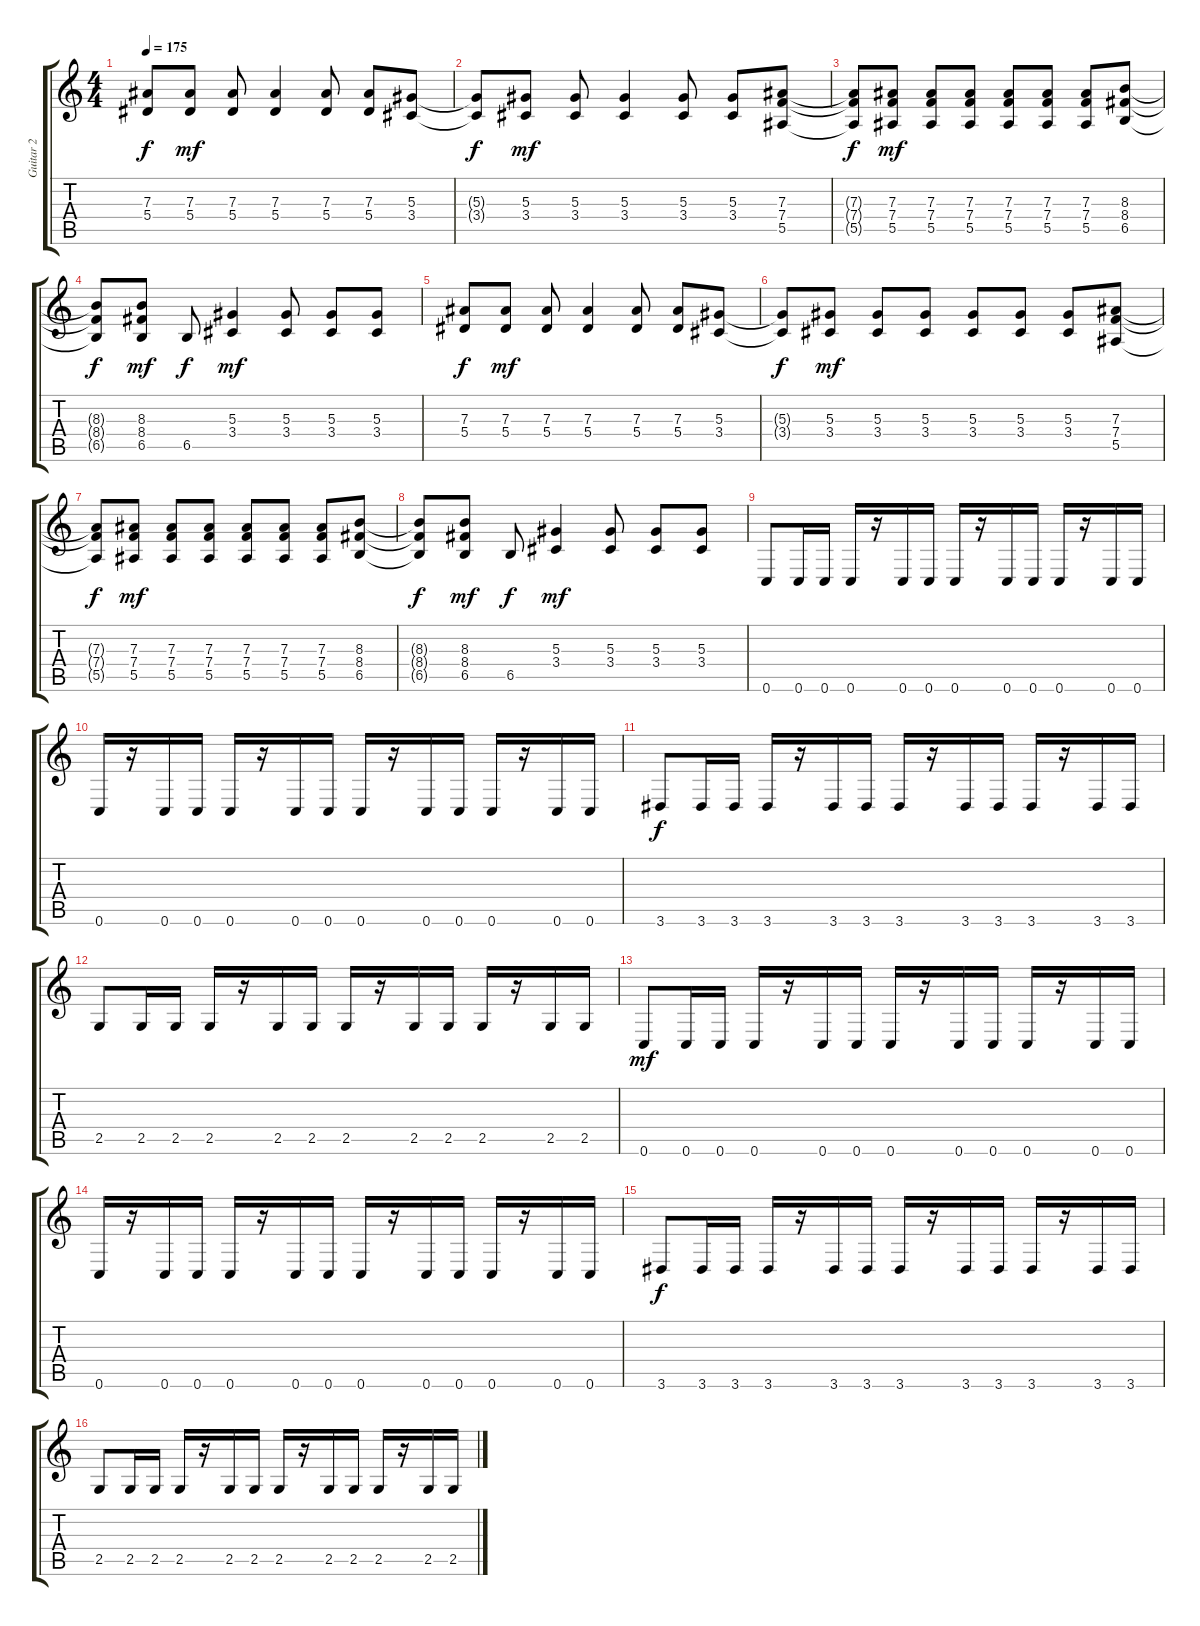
\track ("Guitar 2" "Guitar 2") {instrument distortionguitar}
\staff {score tabs}
\tuning (C4 G3 Eb3 Bb2 F2 C2) {hide}
\ts (4 4)
\tempo 175
\clef g2
\ks c
(7.3{t} 5.4{t}).8{dy f} (7.3 5.4).8{dy mf} (7.3 5.4).8 (7.3 5.4).4 (7.3 5.4).8 (7.3 5.4).8 (5.3 3.4).8 |
(5.3{t} 3.4{t}).8{dy f} (5.3 3.4).8{dy mf} (5.3 3.4).8 (5.3 3.4).4 (5.3 3.4).8 (5.3 3.4).8 (7.3 7.4 5.5).8 |
(7.3{t} 7.4{t} 5.5{t}).8{dy f} (7.3 7.4 5.5).8{dy mf} (7.3 7.4 5.5).8 (7.3 7.4 5.5).8 (7.3 7.4 5.5).8 (7.3 7.4 5.5).8 (7.3 7.4 5.5).8 (8.3 8.4 6.5).8 |
(8.3{t} 8.4{t} 6.5{t}).8{dy f} (8.3 8.4 6.5).8{dy mf} 6.5.8{dy f} (5.3 3.4).4{dy mf} (5.3 3.4).8 (5.3 3.4).8 (5.3 3.4).8 |
(7.3 5.4).8{dy f} (7.3 5.4).8{dy mf} (7.3 5.4).8 (7.3 5.4).4 (7.3 5.4).8 (7.3 5.4).8 (5.3 3.4).8 |
(5.3{t} 3.4{t}).8{dy f} (5.3 3.4).8{dy mf} (5.3 3.4).8 (5.3 3.4).8 (5.3 3.4).8 (5.3 3.4).8 (5.3 3.4).8 (7.3 7.4 5.5).8 |
(7.3{t} 7.4{t} 5.5{t}).8{dy f} (7.3 7.4 5.5).8{dy mf} (7.3 7.4 5.5).8 (7.3 7.4 5.5).8 (7.3 7.4 5.5).8 (7.3 7.4 5.5).8 (7.3 7.4 5.5).8 (8.3 8.4 6.5).8 |
(8.3{t} 8.4{t} 6.5{t}).8{dy f} (8.3 8.4 6.5).8{dy mf} 6.5.8{dy f} (5.3 3.4).4{dy mf} (5.3 3.4).8 (5.3 3.4).8 (5.3 3.4).8 |
0.6.8 0.6.16 0.6.16 0.6.16 r.16 0.6.16 0.6.16 0.6.16 r.16 0.6.16 0.6.16 0.6.16 r.16 0.6.16 0.6.16 |
0.6.16 r.16 0.6.16 0.6.16 0.6.16 r.16 0.6.16 0.6.16 0.6.16 r.16 0.6.16 0.6.16 0.6.16 r.16 0.6.16 0.6.16 |
3.6.8{dy f} 3.6.16 3.6.16 3.6.16 r.16 3.6.16 3.6.16 3.6.16 r.16 3.6.16 3.6.16 3.6.16 r.16 3.6.16 3.6.16 |
2.5.8 2.5.16 2.5.16 2.5.16 r.16 2.5.16 2.5.16 2.5.16 r.16 2.5.16 2.5.16 2.5.16 r.16 2.5.16 2.5.16 |
0.6.8{dy mf} 0.6.16 0.6.16 0.6.16 r.16 0.6.16 0.6.16 0.6.16 r.16 0.6.16 0.6.16 0.6.16 r.16 0.6.16 0.6.16 |
0.6.16 r.16 0.6.16 0.6.16 0.6.16 r.16 0.6.16 0.6.16 0.6.16 r.16 0.6.16 0.6.16 0.6.16 r.16 0.6.16 0.6.16 |
3.6.8{dy f} 3.6.16 3.6.16 3.6.16 r.16 3.6.16 3.6.16 3.6.16 r.16 3.6.16 3.6.16 3.6.16 r.16 3.6.16 3.6.16 |
2.5.8 2.5.16 2.5.16 2.5.16 r.16 2.5.16 2.5.16 2.5.16 r.16 2.5.16 2.5.16 2.5.16 r.16 2.5.16 2.5.16
